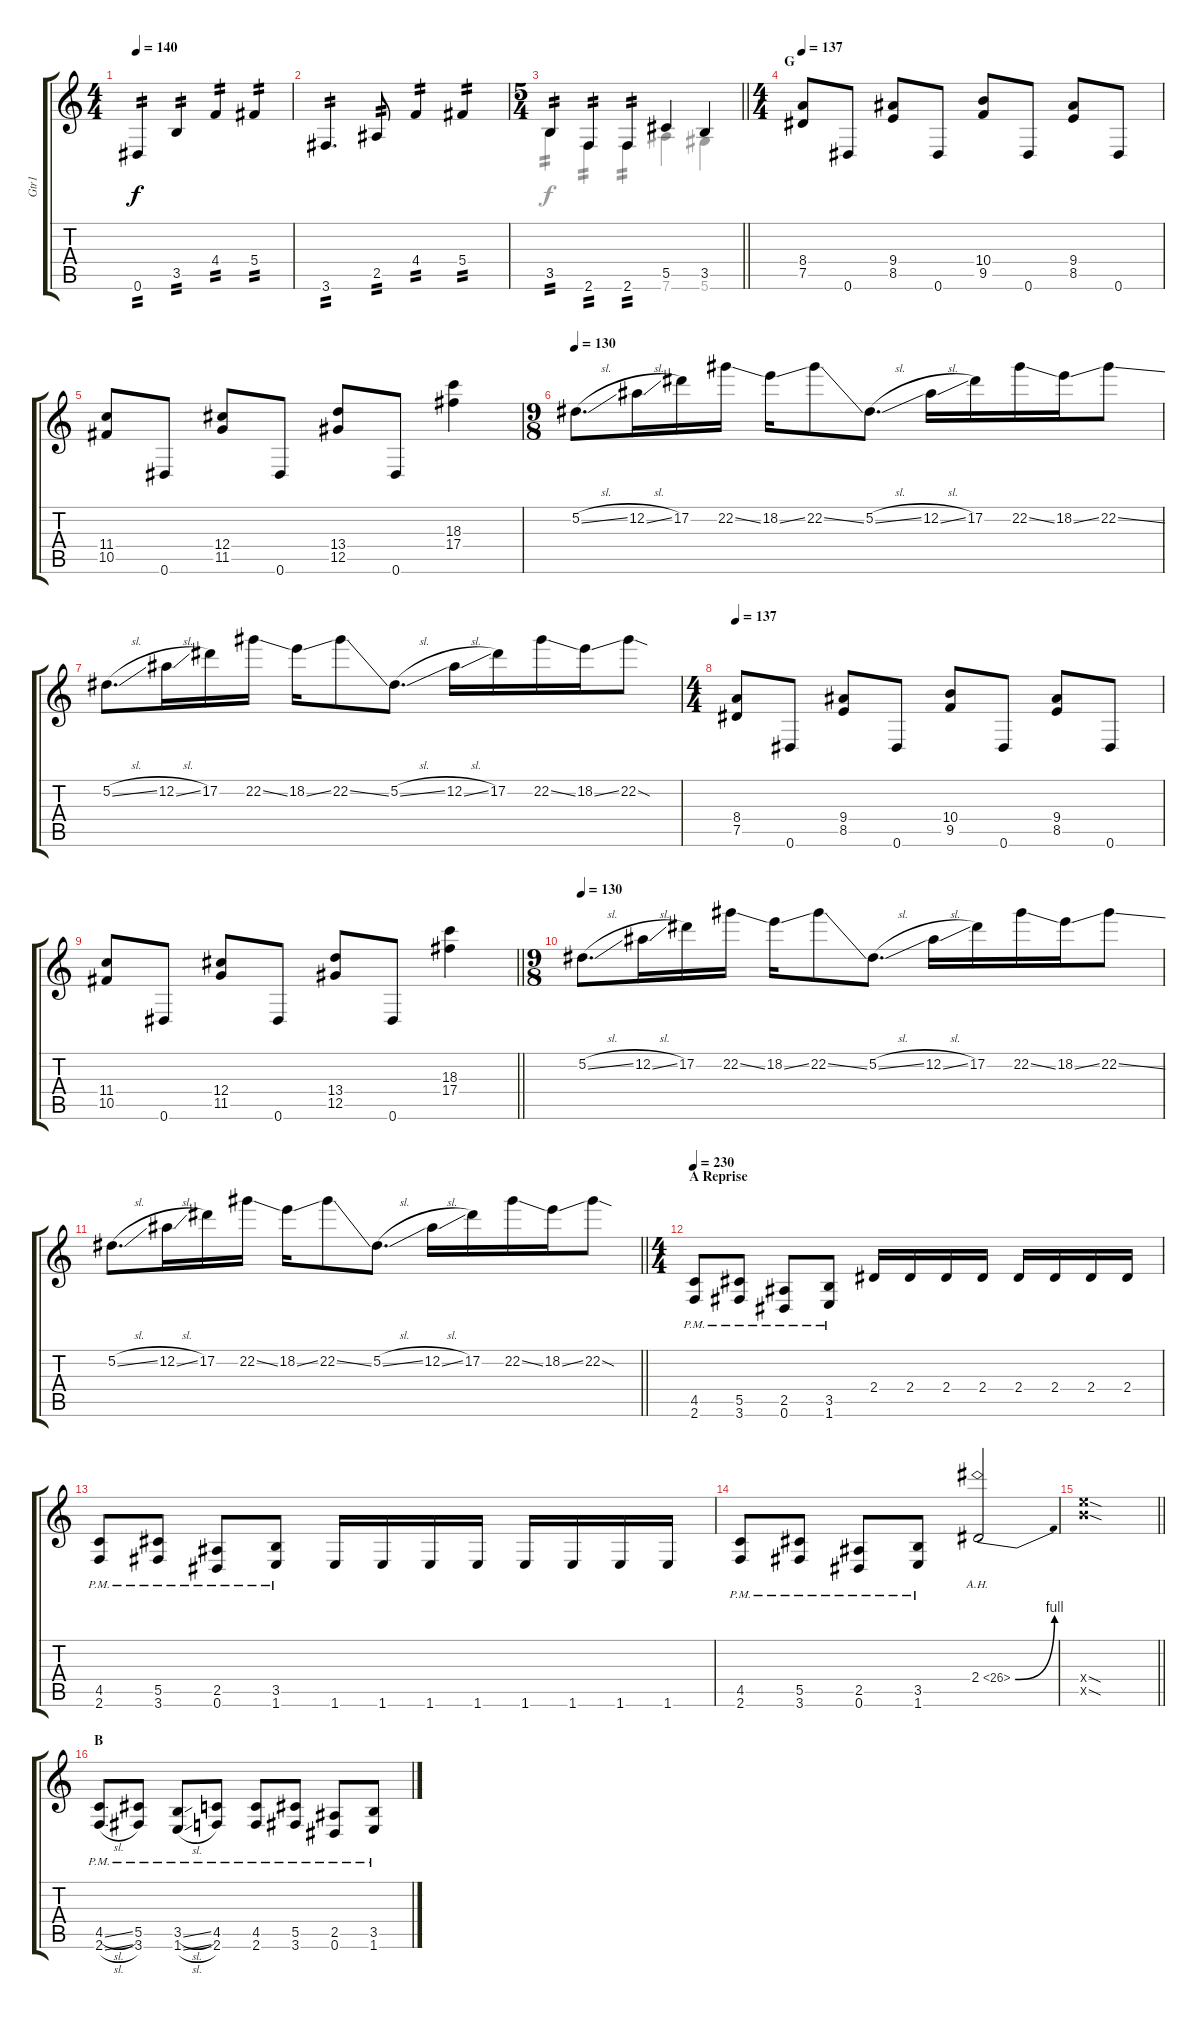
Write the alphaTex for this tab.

\track ("Gtr1" "Gtr1") {instrument distortionguitar}
\staff {score tabs}
\tuning (Eb4 Bb3 Gb3 Db3 Ab2 Eb2) {hide}
\voice
\ts (4 4)
\tempo 140
\clef g2
\ks c
0.6.4{tp 2 dy f} 3.5.4{tp 2} 4.4.4{tp 2} 5.4.4{tp 2} |
3.6.4{d tp 2} 2.5.8{tp 2} 4.4.4{tp 2} 5.4.4{tp 2} |
\ts (5 4)
\barLineRight lightlight
3.5.4{tp 2} 2.6.4{tp 2} 2.6.4{tp 2} 5.5.4 3.5.4 |
\ts (4 4)
\section ("" "G")
\tempo 137
(8.4 7.5).8 0.6.8 (9.4 8.5).8 0.6.8 (10.4 9.5).8 0.6.8 (9.4 8.5).8 0.6.8 |
(11.4 10.5).8 0.6.8 (12.4 11.5).8 0.6.8 (13.4 12.5).8 0.6.8 (18.3 17.4).4 |
\ts (9 8)
\tempo 130
5.2{sl}.8{d} 12.2{sl}.16 17.2.16 22.2{ss}.16 18.2{ss}.16 22.2{ss}.8 5.2{sl}.8{d} 12.2{sl}.16 17.2.16 22.2{ss}.16 18.2{ss}.16 22.2{ss}.8 |
5.2{sl}.8{d} 12.2{sl}.16 17.2.16 22.2{ss}.16 18.2{ss}.16 22.2{ss}.8 5.2{sl}.8{d} 12.2{sl}.16 17.2.16 22.2{ss}.16 18.2{ss}.16 22.2{sod}.8 |
\ts (4 4)
\tempo 137
(8.4 7.5).8 0.6.8 (9.4 8.5).8 0.6.8 (10.4 9.5).8 0.6.8 (9.4 8.5).8 0.6.8 |
\barLineRight lightlight
(11.4 10.5).8 0.6.8 (12.4 11.5).8 0.6.8 (13.4 12.5).8 0.6.8 (18.3 17.4).4 |
\ts (9 8)
\tempo 130
5.2{sl}.8{d} 12.2{sl}.16 17.2.16 22.2{ss}.16 18.2{ss}.16 22.2{ss}.8 5.2{sl}.8{d} 12.2{sl}.16 17.2.16 22.2{ss}.16 18.2{ss}.16 22.2{ss}.8 |
\barLineRight lightlight
5.2{sl}.8{d} 12.2{sl}.16 17.2.16 22.2{ss}.16 18.2{ss}.16 22.2{ss}.8 5.2{sl}.8{d} 12.2{sl}.16 17.2.16 22.2{ss}.16 18.2{ss}.16 22.2{sod}.8 |
\ts (4 4)
\section ("" "A Reprise")
\tempo 230
(4.5{pm} 2.6{pm}).8 (5.5{pm} 3.6{pm}).8 (2.5{pm} 0.6).8 (3.5{pm} 1.6{pm}).8 2.4.16 2.4.16 2.4.16 2.4.16 2.4.16 2.4.16 2.4.16 2.4.16 |
(4.5{pm} 2.6{pm}).8 (5.5{pm} 3.6{pm}).8 (2.5{pm} 0.6).8 (3.5{pm} 1.6{pm}).8 1.6.16 1.6.16 1.6.16 1.6.16 1.6.16 1.6.16 1.6.16 1.6.16 |
(4.5{pm} 2.6{pm}).8 (5.5{pm} 3.6{pm}).8 (2.5{pm} 0.6).8 (3.5{pm} 1.6{pm}).8 2.4{be (bend 0 0 60 4) ah 24}.2 |
\barLineRight lightlight
(15.4{sod x} 15.5{sod x}).1 |
\section ("" "B")
(4.5{sl pm} 2.6{sl pm}).8 (5.5{pm} 3.6{pm}).8 (3.5{sl pm} 1.6{sl pm}).8 (4.5{pm} 2.6{pm}).8 (4.5{pm} 2.6{pm}).8 (5.5{pm} 3.6{pm}).8 (2.5{pm} 0.6).8 (3.5{pm} 1.6{pm}).8
\voice
\clef g2
\ottava regular
\simile none
\ks c
|
|
\barLineRight lightlight
3.5.4{tp 2} 2.6.4{tp 2} 2.6.4{tp 2} 7.6.4 5.6.4 |
|
|
|
|
|
\barLineRight lightlight
|
|
\barLineRight lightlight
|
|
|
|
\barLineRight lightlight
|
